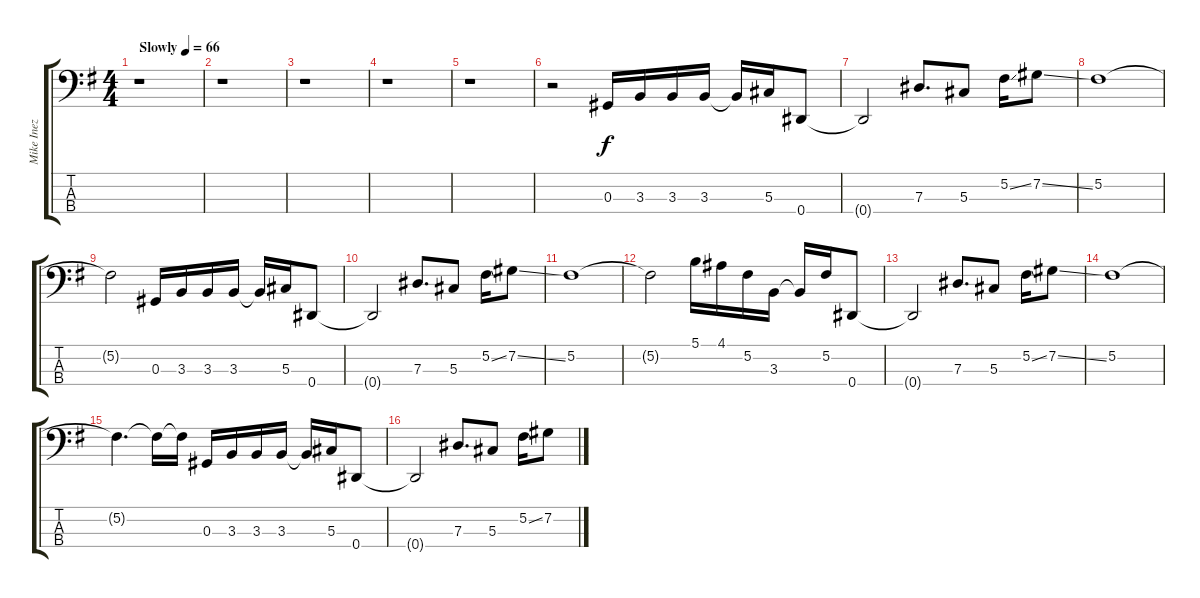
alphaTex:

\track ("Mike Inez - Bass" "Mike Inez ") {instrument electricbasspick}
\staff {score tabs}
\tuning (Gb2 Db2 Ab1 Eb1) {hide}
\ts (4 4)
\tempo (66 "Slowly")
\clef f4
\ks eminor
r.1{dy f instrument electricbasspick} |
r.1 |
r.1 |
r.1 |
r.1 |
r.2 0.3.16 3.3.16 3.3.16 3.3.16 3.3{t}.16 5.3.16 0.4.8 |
0.4{t}.2 7.3.8{d} 5.3.8 5.2{ss}.16 7.2{ss}.8 |
5.2.1 |
5.2{t}.2 0.3.16 3.3.16 3.3.16 3.3.16 3.3{t}.16 5.3.16 0.4.8 |
0.4{t}.2 7.3.8{d} 5.3.8 5.2{ss}.16 7.2{ss}.8 |
5.2.1 |
5.2{t}.2 5.1.16 4.1.16 5.2.16 3.3.16 3.3{t}.16 5.2.16 0.4.8 |
0.4{t}.2 7.3.8{d} 5.3.8 5.2{ss}.16 7.2{ss}.8 |
5.2.1 |
5.2{t}.4{d} 5.2{t}.16 5.2{t}.16 0.3.16 3.3.16 3.3.16 3.3.16 3.3{t}.16 5.3.16 0.4.8 |
0.4{t}.2 7.3.8{d} 5.3.8 5.2{ss}.16 7.2{ss}.8
